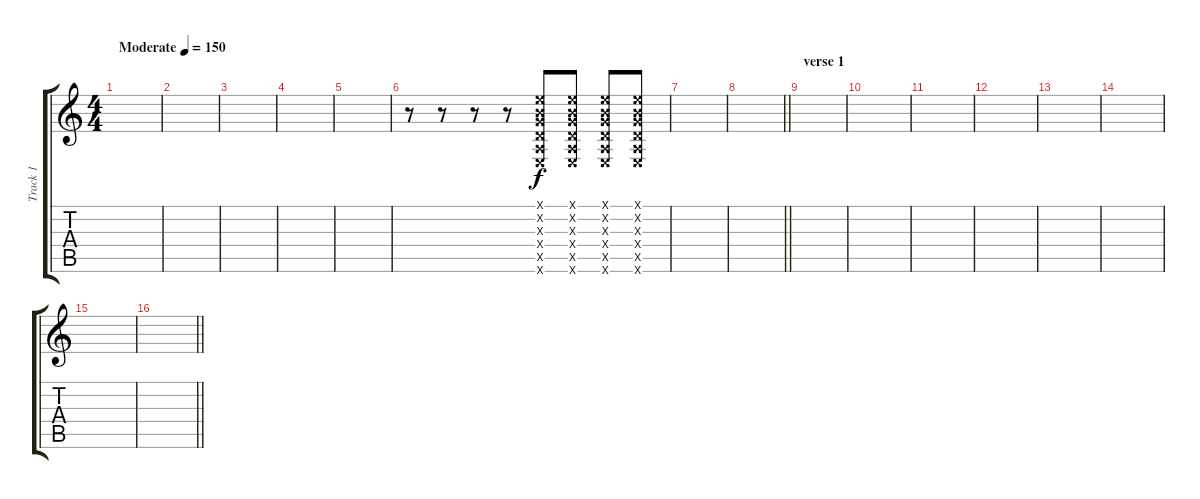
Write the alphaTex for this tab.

\track ("Track 1" "Track 1") {instrument overdrivenguitar}
\staff {score tabs}
\tuning (E4 B3 G3 D3 A2 E2) {hide}
\ts (4 4)
\tempo (150 "Moderate")
\clef g2
\ks c
|
|
|
|
|
r.8 r.8 r.8 r.8 (0.1{x} 0.2{x} 0.3{x} 0.4{x} 0.5{x} 0.6{x}).8 (0.1{x} 0.2{x} 0.3{x} 0.4{x} 0.5{x} 0.6{x}).8 (0.1{x} 0.2{x} 0.3{x} 0.4{x} 0.5{x} 0.6{x}).8 (0.1{x} 0.2{x} 0.3{x} 0.4{x} 0.5{x} 0.6{x}).8 |
|
\barLineRight lightlight
|
\section ("" "verse 1")
|
|
|
|
|
|
|
\barLineRight lightlight
